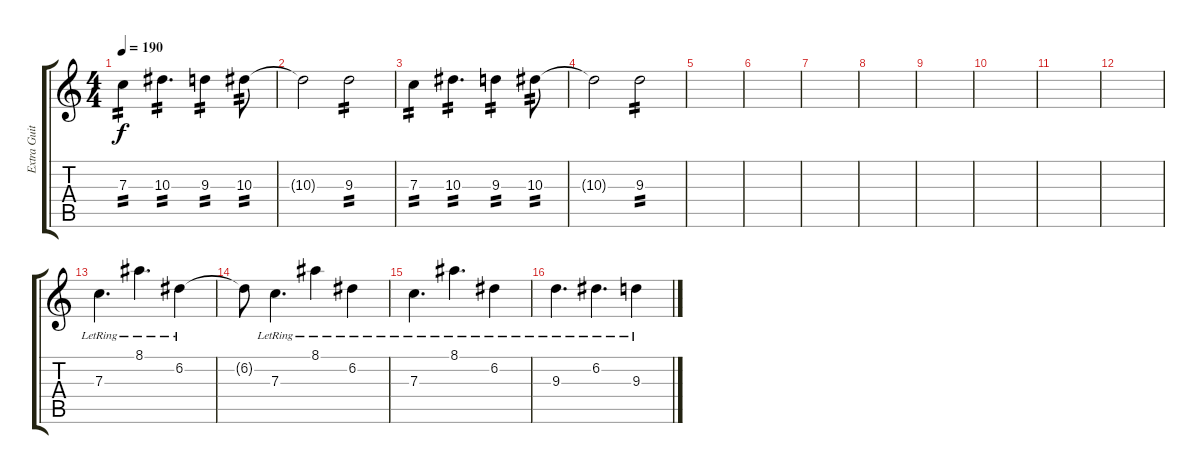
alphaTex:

\track ("Extra Guitar" "Extra Guit") {instrument distortionguitar}
\staff {score tabs}
\tuning (D4 A3 F3 C3 G2 C2) {hide}
\ts (4 4)
\tempo 190
\clef g2
\ks c
7.3.4{tp 2 dy f} 10.3.4{d tp 2} 9.3.4{tp 2} 10.3.8{tp 2} |
10.3{t}.2 9.3.2{tp 2} |
7.3.4{tp 2} 10.3.4{d tp 2} 9.3.4{tp 2} 10.3.8{tp 2} |
10.3{t}.2 9.3.2{tp 2} |
|
|
|
|
|
|
|
|
7.3{lr}.4{d} 8.1{lr}.4{d} 6.2{lr}.4 |
6.2{t}.8 7.3{lr}.4{d} 8.1{lr}.4 6.2{lr}.4 |
7.3{lr}.4{d} 8.1{lr}.4{d} 6.2{lr}.4 |
9.3{lr}.4{d} 6.2{lr}.4{d} 9.3{lr}.4
